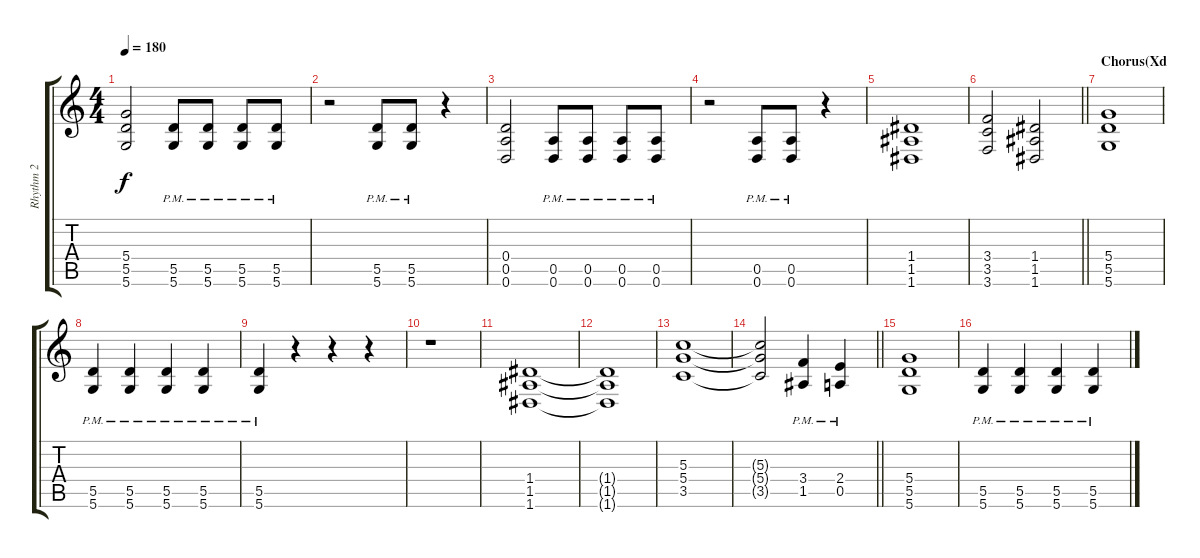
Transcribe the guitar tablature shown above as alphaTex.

\track ("Rhythm 2" "Rhythm 2") {instrument distortionguitar}
\staff {score tabs}
\tuning (E4 B3 G3 D3 A2 D2) {hide}
\ts (4 4)
\tempo 180
\clef g2
\ks c
(5.4 5.5 5.6).2{dy f} (5.5{pm} 5.6{pm}).8 (5.5{pm} 5.6{pm}).8 (5.5{pm} 5.6{pm}).8 (5.5{pm} 5.6{pm}).8 |
r.2 (5.5{pm} 5.6{pm}).8 (5.5{pm} 5.6{pm}).8 r.4 |
(0.4 0.5 0.6).2 (0.5{pm} 0.6{pm}).8 (0.5{pm} 0.6{pm}).8 (0.5{pm} 0.6{pm}).8 (0.5{pm} 0.6{pm}).8 |
r.2 (0.5{pm} 0.6{pm}).8 (0.5{pm} 0.6{pm}).8 r.4 |
(1.4 1.5 1.6).1 |
\barLineRight lightlight
(3.4 3.5 3.6).2 (1.4 1.5 1.6).2 |
\section ("" "Chorus(Xd")
(5.4 5.5 5.6).1 |
(5.5{pm} 5.6{pm}).4 (5.5{pm} 5.6{pm}).4 (5.5{pm} 5.6{pm}).4 (5.5{pm} 5.6{pm}).4 |
(5.5{pm} 5.6{pm}).4 r.4 r.4 r.4 |
r.1 |
(1.4 1.5 1.6).1 |
(1.4{t} 1.5{t} 1.6{t}).1 |
(5.3 5.4 3.5).1 |
\barLineRight lightlight
(5.3{t} 5.4{t} 3.5{t}).2 (3.4{pm} 1.5{pm}).4 (2.4{pm} 0.5{pm}).4 |
(5.4 5.5 5.6).1 |
(5.5{pm} 5.6{pm}).4 (5.5{pm} 5.6{pm}).4 (5.5{pm} 5.6{pm}).4 (5.5{pm} 5.6{pm}).4
